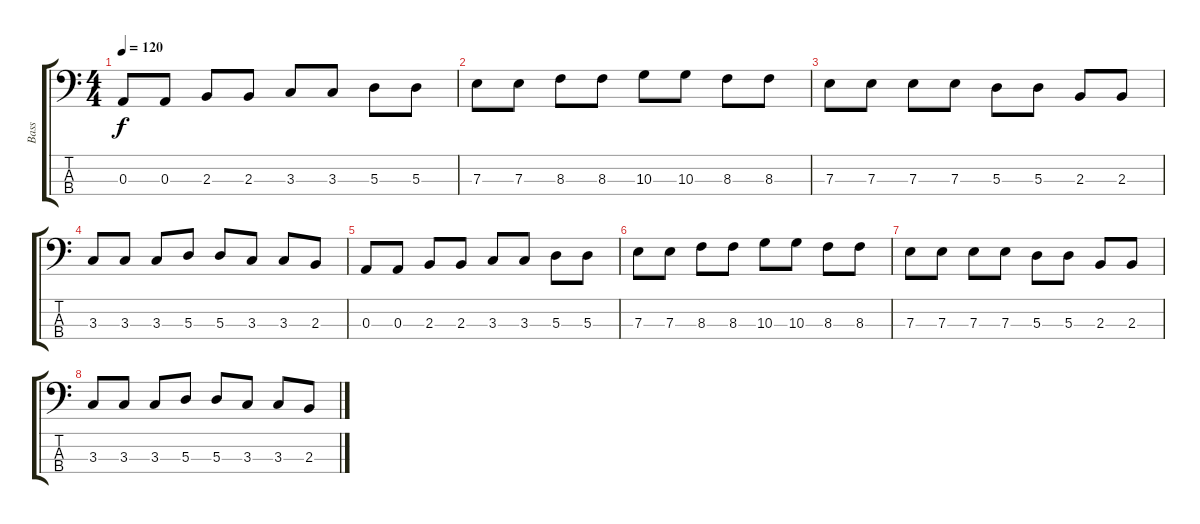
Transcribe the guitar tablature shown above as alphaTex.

\track ("Bass" "Bass") {instrument acousticbass}
\staff {score tabs}
\tuning (G2 D2 A1 E1) {hide}
\ts (4 4)
\tempo 120
\clef f4
\ks c
0.3.8{dy f} 0.3.8 2.3.8 2.3.8 3.3.8 3.3.8 5.3.8 5.3.8 |
7.3.8 7.3.8 8.3.8 8.3.8 10.3.8 10.3.8 8.3.8 8.3.8 |
7.3.8 7.3.8 7.3.8 7.3.8 5.3.8 5.3.8 2.3.8 2.3.8 |
3.3.8 3.3.8 3.3.8 5.3.8 5.3.8 3.3.8 3.3.8 2.3.8 |
0.3.8 0.3.8 2.3.8 2.3.8 3.3.8 3.3.8 5.3.8 5.3.8 |
7.3.8 7.3.8 8.3.8 8.3.8 10.3.8 10.3.8 8.3.8 8.3.8 |
7.3.8 7.3.8 7.3.8 7.3.8 5.3.8 5.3.8 2.3.8 2.3.8 |
3.3.8 3.3.8 3.3.8 5.3.8 5.3.8 3.3.8 3.3.8 2.3.8
